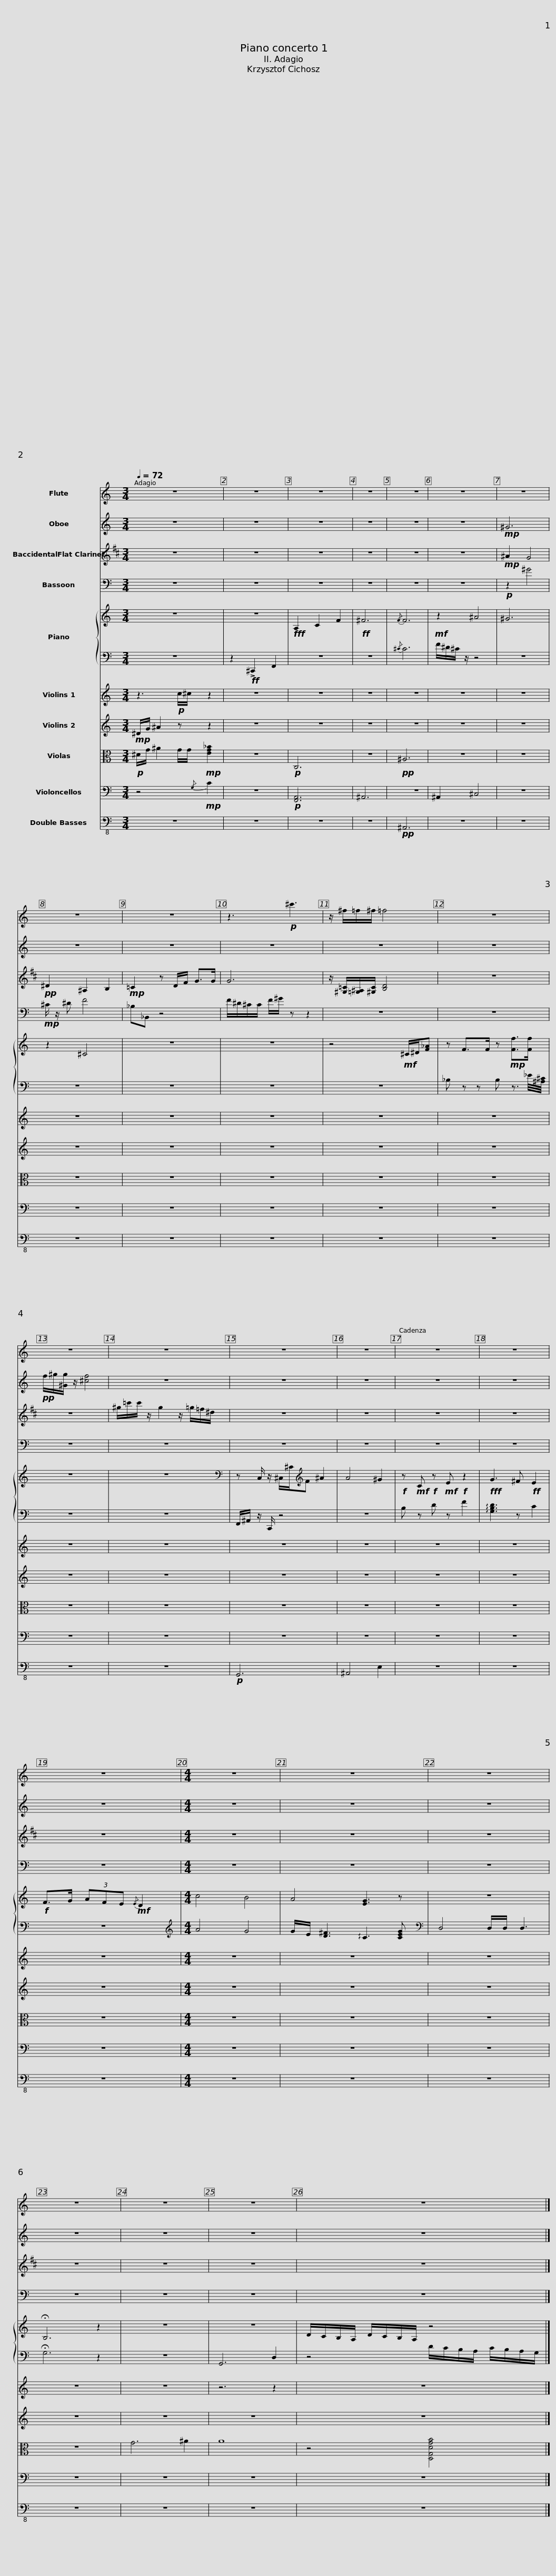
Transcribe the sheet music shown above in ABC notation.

X:1
%%score 1 2 3 4 { 5 | 6 } 7 8 9 10 11
L:1/8
Q:1/4=72
M:3/4
I:linebreak $
K:C
V:1 treble
V:2 treble
V:3 treble transpose=-2
V:4 bass
V:5 treble
V:6 bass
V:7 treble
V:8 treble
V:9 alto
V:10 bass
V:11 bass-8
V:1
 z6 | z6 | z6 | z6 | z6 | %5
 z6 | z6 |$ z6 | z6 | z3!p! ^c'3 | %10
 z/ ^f/=f/^f/ =f4 |$ z6 | z6 | z6 | z6 |$ %15
 z6 | z6 | z6 | z6 |[M:4/4] z8 | %20
 z8 | z8 |$ z8 | z8 | z8 | %25
 z8 |] %26
V:2
 z6 | z6 | z6 | z6 | z6 | %5
 z6 |!mp! ^G6 |$ z6 | z6 | z6 | %10
 z6 |$ z6 |!pp! f/^g/[^Gg]/ z/ [^cf]4 | z6 | z6 |$ %15
 z6 | z6 | z6 | z6 |[M:4/4] z8 | %20
 z8 | z8 |$ z8 | z8 | z8 | %25
 z8 |] %26
V:3
[K:D] z6 | z6 | z6 | z6 | z6 | %5
 z6 |!mp! ^A2 G4 |$!pp! ^D2 ^A,2 B,2 |!mp! =C2 z D/F/ G>G | G6 | %10
 z/ [^G,=C]/[=G,^A,]/[^G,C]/ [B,D]4 |$ z6 | z6 | ^g/=c'/c'/ z/ g2 z/ =g/=f/^d/ | z6 |$ %15
 z6 | z6 | z6 | z6 |[M:4/4] z8 | %20
 z8 | z8 |$ z8 | z8 | z8 | %25
 z8 |] %26
V:4
 z6 | z6 | z6 | z6 | z6 | %5
 z6 |!p! z2 ^G4 |$!mp! ^C/ z/ ^D F4 | _B,_B,, z4 | F/^D/^C/C/ F/^G/ z z2 | %10
 z6 |$ z6 | z6 | z6 | z6 |$ %15
 z6 | z6 | z6 | z6 |[M:4/4] z8 | %20
 z8 | z8 |$ z8 | z8 | z8 | %25
 z8 |] %26
V:5
 z6 | z6 |!fff! A,2 C2 F2 |!ff! ^F6 |{/F} F6 | %5
!mf! z2 ^A4 | ^G6 |$ z2 ^C4 | z6 | z6 | %10
 z4!mf! ^C/^D/[F_A] |$ z F>F z!mp! [Ff]>[Ff] | z6 | z6 |[K:bass] z C,/ z/ ^C,/^C/[K:treble]F ^A2 |$ %15
 A4 ^G2 |!f! z!mf! C!f! z!mf! E!f! z2 |!fff! G3 ^F!ff! E2 |!f! F>G (3AFE!mf!{/E} D2 |[M:4/4] c4 B4 | %20
 A4 [EG]3 z | z8 |$ !fermata!B,6 z2 | z8 | z8 | %25
 D/C/B,/A,/ D/C/B,/A,/ z4 |] %26
V:6
 z6 | z2!ff! !>!^C,,2 F,,2 | z6 | z6 |{/^C} C6 | %5
 F/^D/^C/ z/ z4 | z6 |$ z6 | z6 | z6 | %10
 z6 |$ _B, z z B, z3/2 _E/4[^A,^C]/4 | z6 | z6 | F,,/^A,,/ z/ C,,/ z4 |$ %15
 z6 | B, z D z F2 | !arpeggio![G,B,D]3 z C2 | z6 |[M:4/4][K:treble] A4 G4 | %20
 G/E/ [D^F]3 !arpeggio!C3 [CEG] |[K:bass] D,4 D,/D,/ D,3 |$ !fermata!G,6 z2 | z8 | G,,6 D,2 | %25
 z4 D/C/B,/A,/ C/B,/A,/G,/ |] %26
V:7
 z3!p! c/^c/ z2 | z6 | z6 | z6 | z6 | %5
 z6 | z6 |$ z6 | z6 | z6 | %10
 z6 |$ z6 | z6 | z6 | z6 |$ %15
 z6 | z6 | z6 | z6 |[M:4/4] z8 | %20
 z8 | z8 |$ z8 | z8 | z6 z2 | %25
 z8 |] %26
V:8
!mp! ^D/G/ ^A2 z z2 | z6 | z6 | z6 | z6 | %5
 z6 | z6 |$ z6 | z6 | z6 | %10
 z6 |$ z6 | z6 | z6 | z6 |$ %15
 z6 | z6 | z6 | z6 |[M:4/4] z8 | %20
 z8 | z8 |$ z8 | z8 | z8 | %25
 z8 |] %26
V:9
!p! ^D/G/ ^A2 G/G/!mp! [EG_B]2 | z6 |!p! C,6 | z6 |!pp! ^A,6 | %5
 z6 | z6 |$ z6 | z6 | z6 | %10
 z6 |$ z6 | z6 | z6 | z6 |$ %15
 z6 | z6 | z6 | z6 |[M:4/4] z8 | %20
 z8 | z8 |$ z8 | G6 ^A2 | A8 | %25
 z4 [D,G,DGB]4 |] %26
V:10
 z4!mp!{/G,} C2 | z6 |!p! [F,,A,,]6 | ^A,,6 | z6 | %5
 ^A,,2 ^C,4 | z6 |$ z6 | z6 | z6 | %10
 z6 |$ z6 | z6 | z6 | z6 |$ %15
 z6 | z6 | z6 | z6 |[M:4/4] z8 | %20
 z8 | z8 |$ z8 | z8 | z8 | %25
 z8 |] %26
V:11
 z6 | z6 | z6 | z6 |!pp! ^A,,6 | %5
 z6 | z6 |$ z6 | z6 | z6 | %10
 z6 |$ z6 | z6 | z6 |!p! G,,6 |$ %15
 ^A,,4 E,2 | z6 | z6 | z6 |[M:4/4] z8 | %20
 z8 | z8 |$ z8 | z8 | z8 | %25
 z8 |] %26
